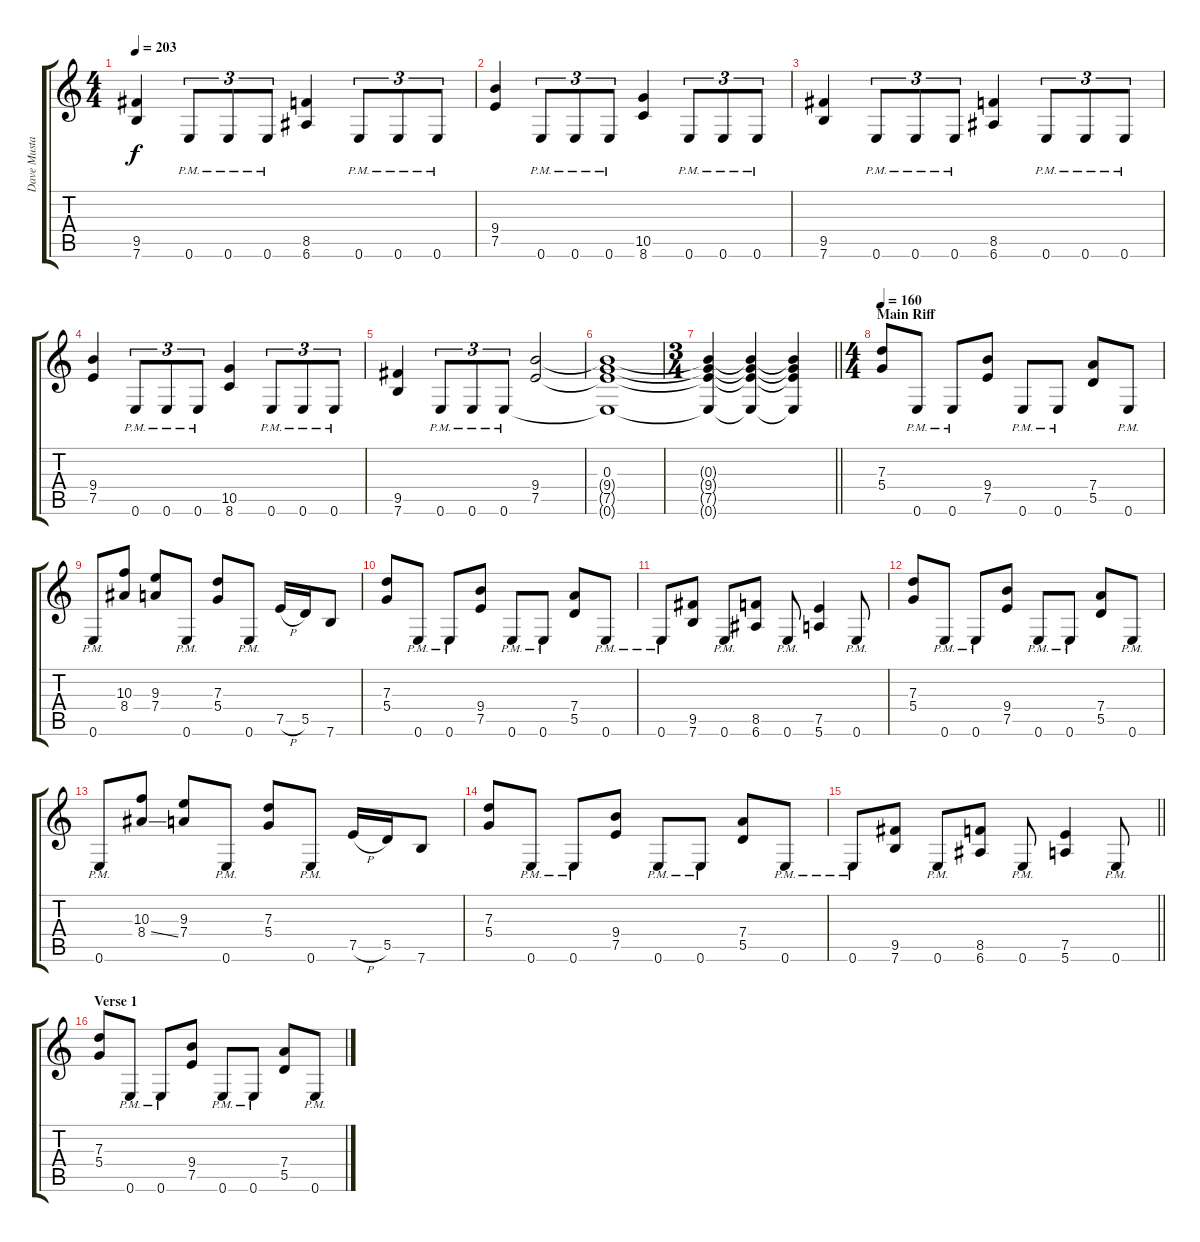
\track ("Dave Mustaine" "Dave Musta") {instrument distortionguitar}
\staff {score tabs}
\tuning (E4 B3 G3 D3 A2 E2) {hide}
\ts (4 4)
\tempo 203
\clef g2
\ks c
(9.5 7.6).4{dy f} 0.6{pm}.8{tu (3 2)} 0.6{pm}.8{tu (3 2)} 0.6{pm}.8{tu (3 2)} (8.5 6.6).4 0.6{pm}.8{tu (3 2)} 0.6{pm}.8{tu (3 2)} 0.6{pm}.8{tu (3 2)} |
(9.4 7.5).4 0.6{pm}.8{tu (3 2)} 0.6{pm}.8{tu (3 2)} 0.6{pm}.8{tu (3 2)} (10.5 8.6).4 0.6{pm}.8{tu (3 2)} 0.6{pm}.8{tu (3 2)} 0.6{pm}.8{tu (3 2)} |
(9.5 7.6).4 0.6{pm}.8{tu (3 2)} 0.6{pm}.8{tu (3 2)} 0.6{pm}.8{tu (3 2)} (8.5 6.6).4 0.6{pm}.8{tu (3 2)} 0.6{pm}.8{tu (3 2)} 0.6{pm}.8{tu (3 2)} |
(9.4 7.5).4 0.6{pm}.8{tu (3 2)} 0.6{pm}.8{tu (3 2)} 0.6{pm}.8{tu (3 2)} (10.5 8.6).4 0.6{pm}.8{tu (3 2)} 0.6{pm}.8{tu (3 2)} 0.6{pm}.8{tu (3 2)} |
(9.5 7.6).4 0.6{pm}.8{tu (3 2)} 0.6{pm}.8{tu (3 2)} 0.6{pm}.8{tu (3 2)} (9.4 7.5).2 |
(0.3 9.4{t} 7.5{t} 0.6{t}).1 |
\ts (3 4)
\barLineRight lightlight
(0.3{t} 9.4{t} 7.5{t} 0.6{t}).4 (0.3{t} 9.4{t} 7.5{t} 0.6{t}).4 (0.3{t} 9.4{t} 7.5{t} 0.6{t}).4 |
\ts (4 4)
\section ("" "Main Riff")
\tempo 160
(7.3 5.4).8 0.6{pm}.8 0.6{pm}.8 (9.4 7.5).8 0.6{pm}.8 0.6{pm}.8 (7.4 5.5).8 0.6{pm}.8 |
0.6{pm}.8 (10.3 8.4).8 (9.3 7.4).8 0.6{pm}.8 (7.3 5.4).8 0.6{pm}.8 7.5{h}.16 5.5.16 7.6.8 |
(7.3 5.4).8 0.6{pm}.8 0.6{pm}.8 (9.4 7.5).8 0.6{pm}.8 0.6{pm}.8 (7.4 5.5).8 0.6{pm}.8 |
0.6{pm}.8 (9.5 7.6).8 0.6{pm}.8 (8.5 6.6).8 0.6{pm}.8 (7.5 5.6).4 0.6{pm}.8 |
(7.3 5.4).8 0.6{pm}.8 0.6{pm}.8 (9.4 7.5).8 0.6{pm}.8 0.6{pm}.8 (7.4 5.5).8 0.6{pm}.8 |
0.6{pm}.8 (10.3 8.4{ss}).8 (9.3 7.4).8 0.6{pm}.8 (7.3 5.4).8 0.6{pm}.8 7.5{h}.16 5.5.16 7.6.8 |
(7.3 5.4).8 0.6{pm}.8 0.6{pm}.8 (9.4 7.5).8 0.6{pm}.8 0.6{pm}.8 (7.4 5.5).8 0.6{pm}.8 |
\barLineRight lightlight
0.6{pm}.8 (9.5 7.6).8 0.6{pm}.8 (8.5 6.6).8 0.6{pm}.8 (7.5 5.6).4 0.6{pm}.8 |
\section ("" "Verse 1")
(7.3 5.4).8 0.6{pm}.8 0.6{pm}.8 (9.4 7.5).8 0.6{pm}.8 0.6{pm}.8 (7.4 5.5).8 0.6{pm}.8
